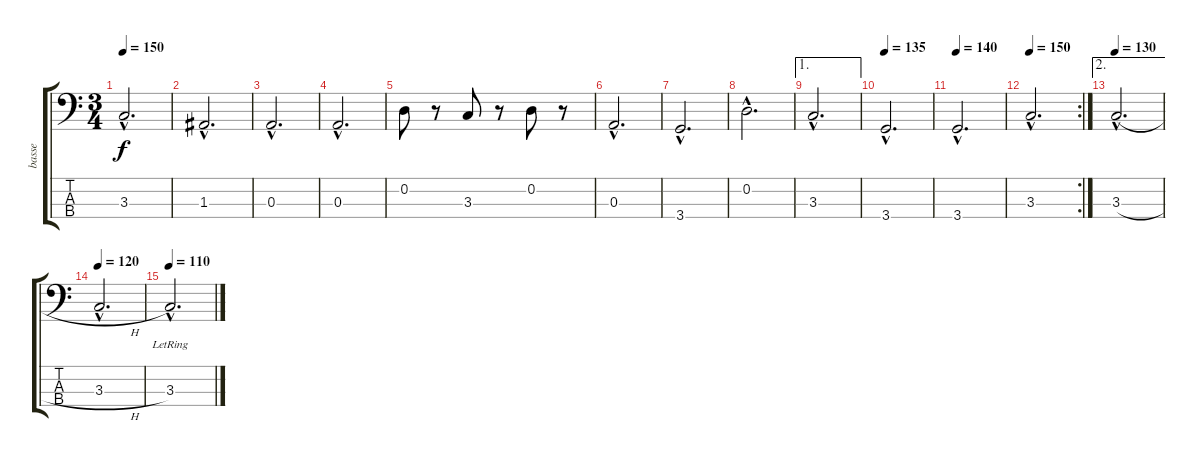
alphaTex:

\track ("basse" "basse") {instrument fretlessbass}
\staff {score tabs}
\tuning (G2 D2 A1 E1) {hide}
\ts (3 4)
\tempo 150
\clef f4
\ks c
3.3{hac}.2{d dy f} |
1.3{hac}.2{d} |
0.3{hac}.2{d} |
0.3{hac}.2{d} |
0.2.8 r.8 3.3.8 r.8 0.2.8 r.8 |
0.3{hac}.2{d} |
3.4{hac}.2{d} |
0.2{hac}.2{d} |
\ae 1
3.3{hac}.2{d} |
\tempo 135
3.4{hac}.2{d} |
\tempo 140
3.4{hac}.2{d} |
\rc 2
\tempo 150
3.3{hac}.2{d} |
\ae 2
\tempo 130
3.3{h hac}.2{d} |
\tempo 120
3.3{h hac}.2{d} |
\tempo 110
3.3{hac lr}.2{d}
